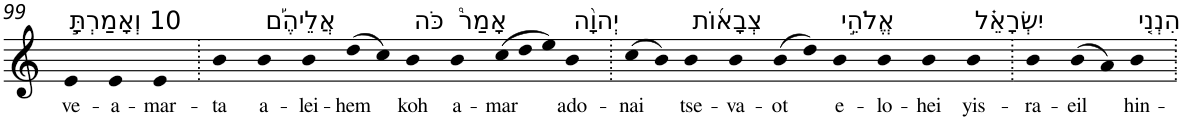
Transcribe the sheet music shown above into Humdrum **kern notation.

**kern	**text
*part1	*part1
*staff1	*staff1
*I"Piano	*
*I'Pno	*
!!LO:PB:g=z
*clefG2	*
*k[]	*
=99	=99
!LO:TX:a:t=10 וְאָמַרְתָּ֣	!
!	!LO:LY:b
4e	ve-
!	!LO:LY:b
4e	-a-
!	!LO:LY:b
4e	-mar-
=100.	=100.
!	!LO:LY:b
4b	-ta
!LO:TX:a:t=אֲלֵיהֶ֡ם	!
!	!LO:LY:b
4b	a-
!	!LO:LY:b
4b	-lei-
!	!LO:LY:b
(>8dd	-hem
8cc)	.
!LO:TX:a:t=כֹּה	!
!	!LO:LY:b
4b	koh
!LO:TX:a:t=אָמַר֩	!
!	!LO:LY:b
4b	a-
*Xtuplet	*
!	!LO:LY:b
(>12cc	-mar
12dd	.
12ee)	.
!LO:TX:a:t=יְהוָ֨ה	!
!	!LO:LY:b
4b	ado-
=101.	=101.
!	!LO:LY:b
(>8cc	-nai
8b)	.
!LO:TX:a:t=צְבָא֜וֹת	!
!	!LO:LY:b
4b	tse-
!	!LO:LY:b
4b	-va-
!	!LO:LY:b
(>8b	-ot
8dd)	.
!LO:TX:a:t=אֱלֹהֵ֣י	!
!	!LO:LY:b
4b	e-
!	!LO:LY:b
4b	-lo-
!	!LO:LY:b
4b	-hei
!LO:TX:a:t=יִשְׂרָאֵ֗ל	!
!	!LO:LY:b
4b	yis-
=102.	=102.
!	!LO:LY:b
4b	-ra-
!	!LO:LY:b
(>8b	-eil
8a)	.
!LO:TX:a:t=הִנְנִ֤י	!
!	!LO:LY:b
4b	hin-
=.	=.
*-	*-
